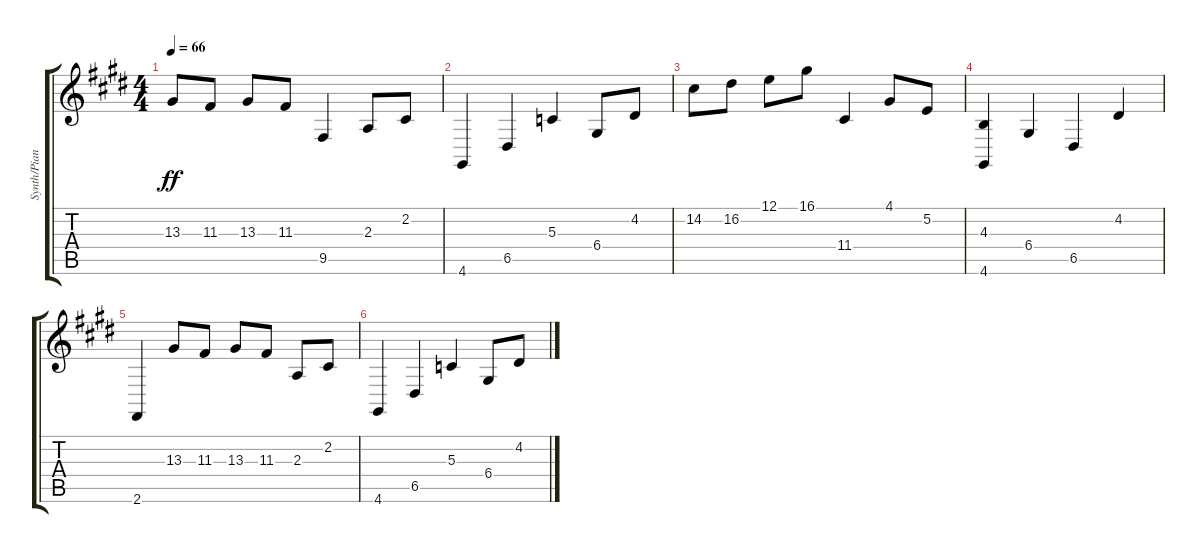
\track ("Synth/Piano" "Synth/Pian") {instrument acousticgrandpiano}
\staff {score tabs}
\tuning (E4 B3 G3 D3 A2 E2) {hide}
\ts (4 4)
\tempo 66
\clef g2
\ks e
13.3.8{dy ff} 11.3.8 13.3.8 11.3.8 9.5.4 2.3.8 2.2.8 |
4.6.4 6.5.4 5.3.4 6.4.8 4.2.8 |
14.2.8 16.2.8 12.1.8 16.1.8 11.4.4 4.1.8 5.2.8 |
(4.3 4.6).4 6.4.4 6.5.4 4.2.4 |
2.6.4 13.3.8 11.3.8 13.3.8 11.3.8 2.3.8 2.2.8 |
4.6.4 6.5.4 5.3.4 6.4.8 4.2.8
